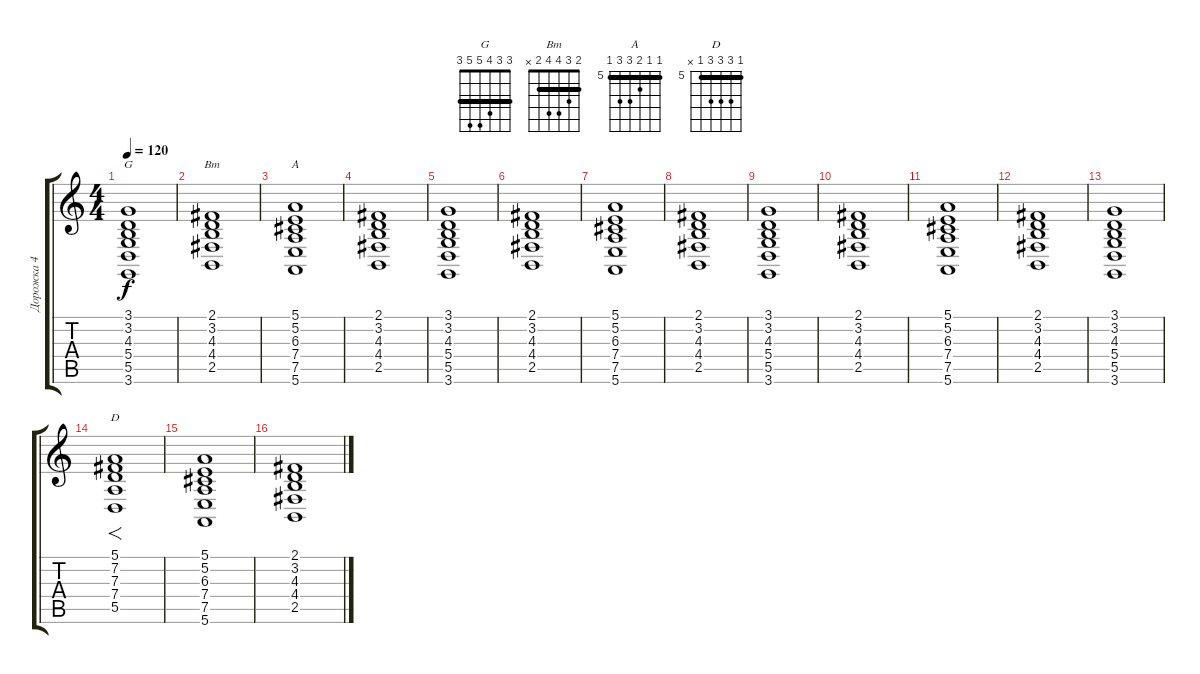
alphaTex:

\track ("Дорожка 4" "Дорожка 4") {instrument acousticgrandpiano}
\staff {score tabs}
\tuning (E4 B3 G3 D3 A2 E2) {hide}
\chord ("G" 3 3 4 5 5 3) {barre 3}
\chord ("Bm" 2 3 4 4 2 x) {barre 2}
\chord ("A" 5 5 6 7 7 5) {firstfret 5 barre 5}
\chord ("D" 5 7 7 7 5 x) {firstfret 5 barre 5}
\ts (4 4)
\tempo 120
\clef g2
\ks c
(3.1 3.2 4.3 5.4 5.5 3.6).1{ch "G" dy f} |
(2.1 3.2 4.3 4.4 2.5).1{ch "Bm"} |
(5.1 5.2 6.3 7.4 7.5 5.6).1{ch "A"} |
(2.1 3.2 4.3 4.4 2.5).1 |
(3.1 3.2 4.3 5.4 5.5 3.6).1 |
(2.1 3.2 4.3 4.4 2.5).1 |
(5.1 5.2 6.3 7.4 7.5 5.6).1 |
(2.1 3.2 4.3 4.4 2.5).1 |
(3.1 3.2 4.3 5.4 5.5 3.6).1 |
(2.1 3.2 4.3 4.4 2.5).1 |
(5.1 5.2 6.3 7.4 7.5 5.6).1 |
(2.1 3.2 4.3 4.4 2.5).1 |
(3.1 3.2 4.3 5.4 5.5 3.6).1 |
(5.1 7.2 7.3 7.4 5.5).1{f ch "D"} |
(5.1 5.2 6.3 7.4 7.5 5.6).1 |
(2.1 3.2 4.3 4.4 2.5).1
